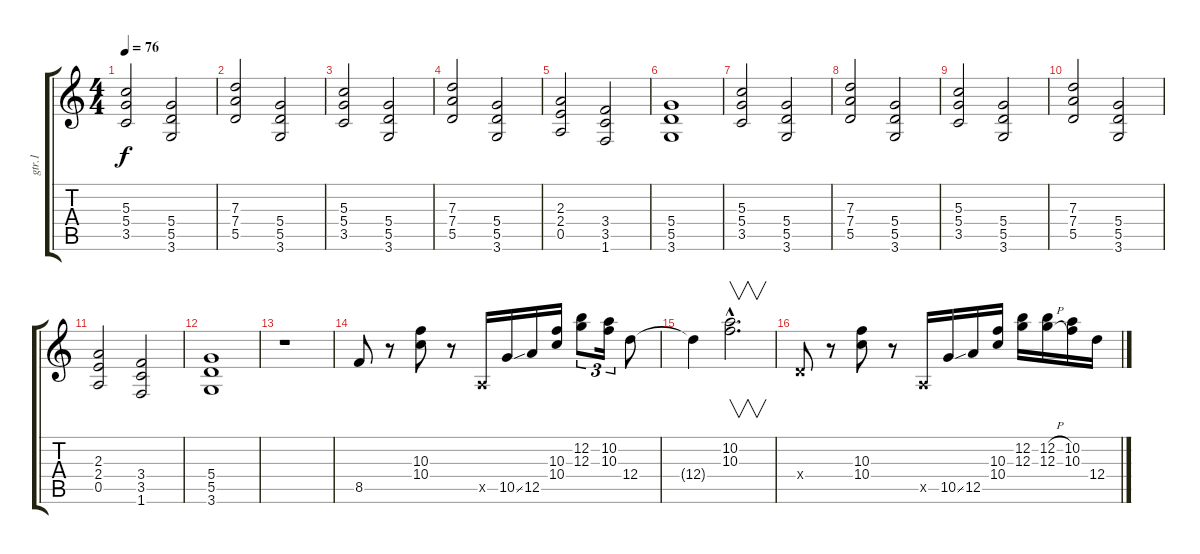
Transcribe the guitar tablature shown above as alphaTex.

\track ("gtr.1" "gtr.1") {instrument electricguitarclean}
\staff {score tabs}
\tuning (E4 B3 G3 D3 A2 E2) {hide}
\ts (4 4)
\tempo 76
\clef g2
\ks c
(5.3 5.4 3.5).2{dy f instrument distortionguitar} (5.4 5.5 3.6).2 |
(7.3 7.4 5.5).2 (5.4 5.5 3.6).2 |
(5.3 5.4 3.5).2 (5.4 5.5 3.6).2 |
(7.3 7.4 5.5).2 (5.4 5.5 3.6).2 |
(2.3 2.4 0.5).2 (3.4 3.5 1.6).2 |
(5.4 5.5 3.6).1 |
(5.3 5.4 3.5).2 (5.4 5.5 3.6).2 |
(7.3 7.4 5.5).2 (5.4 5.5 3.6).2 |
(5.3 5.4 3.5).2 (5.4 5.5 3.6).2 |
(7.3 7.4 5.5).2 (5.4 5.5 3.6).2 |
(2.3 2.4 0.5).2 (3.4 3.5 1.6).2 |
(5.4 5.5 3.6).1 |
r.1 |
8.5.8{instrument electricguitarclean} r.8 (10.3 10.4).8 r.8 0.5{x}.16 10.5{ss}.16 12.5.16 (10.3 10.4).16 (12.2 12.3).8{tu (3 2)} (10.2 10.3).16{tu (3 2)} 12.4.8 |
12.4{t}.4 (10.2{hac} 10.3{hac}).2{v d} |
0.4{x}.8 r.8 (10.3 10.4).8 r.8 0.5{x}.16 10.5{ss}.16 12.5.16 (10.3 10.4).16 (12.2 12.3).16 (12.2{h} 12.3{h}).16 (10.2 10.3).16 12.4.16
